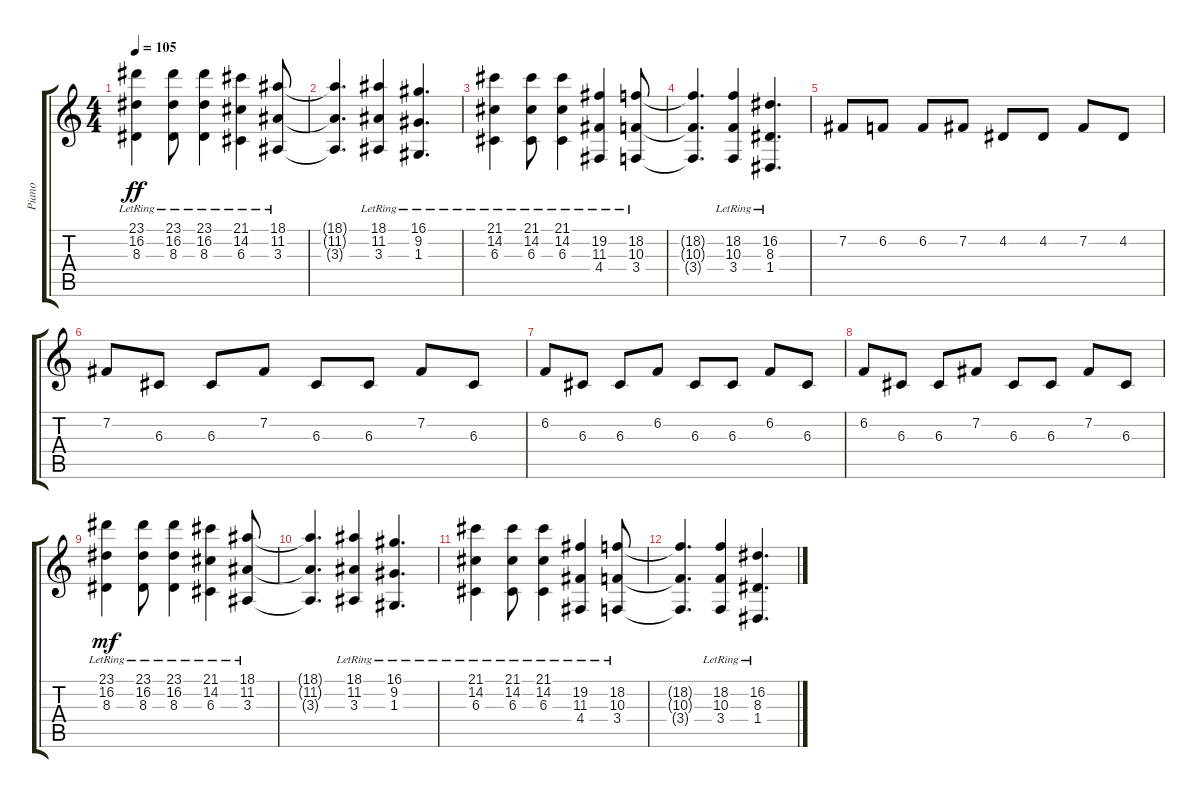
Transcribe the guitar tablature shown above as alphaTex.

\track ("Piano" "Piano") {instrument brightacousticpiano}
\staff {score tabs}
\tuning (E4 B3 G3 D3 A2 E2) {hide}
\ts (4 4)
\tempo 105
\clef g2
\ks c
(23.1{lr} 16.2 8.3{lr}).4{dy ff} (23.1 16.2 8.3{lr}).8 (23.1{lr} 16.2 8.3{lr}).4 (21.1{lr} 14.2 6.3{lr}).4 (18.1{lr} 11.2 3.3{lr}).8 |
(18.1{t} 11.2{t} 3.3{t}).4{d} (18.1{lr} 11.2 3.3{lr}).4 (16.1{lr} 9.2 1.3{lr}).4{d} |
(21.1{lr} 14.2 6.3{lr}).4 (21.1 14.2 6.3{lr}).8 (21.1{lr} 14.2 6.3{lr}).4 (19.2 11.3 4.4{lr}).4 (18.2{lr} 10.3 3.4{lr}).8 |
(18.2{t} 10.3{t} 3.4{t}).4{d} (18.2{lr} 10.3 3.4{lr}).4 (16.2{lr} 8.3 1.4{lr}).4{d} |
7.2.8 6.2.8 6.2.8 7.2.8 4.2.8 4.2.8 7.2.8 4.2.8 |
7.2.8 6.3.8 6.3.8 7.2.8 6.3.8 6.3.8 7.2.8 6.3.8 |
6.2.8 6.3.8 6.3.8 6.2.8 6.3.8 6.3.8 6.2.8 6.3.8 |
6.2.8 6.3.8 6.3.8 7.2.8 6.3.8 6.3.8 7.2.8 6.3.8 |
(23.1{lr} 16.2 8.3{lr}).4{dy mf} (23.1 16.2 8.3{lr}).8 (23.1{lr} 16.2 8.3{lr}).4 (21.1{lr} 14.2 6.3{lr}).4 (18.1{lr} 11.2 3.3{lr}).8 |
(18.1{t} 11.2{t} 3.3{t}).4{d} (18.1{lr} 11.2 3.3{lr}).4 (16.1{lr} 9.2 1.3{lr}).4{d} |
(21.1{lr} 14.2 6.3{lr}).4 (21.1 14.2 6.3{lr}).8 (21.1{lr} 14.2 6.3{lr}).4 (19.2 11.3 4.4{lr}).4 (18.2{lr} 10.3 3.4{lr}).8 |
(18.2{t} 10.3{t} 3.4{t}).4{d} (18.2{lr} 10.3 3.4{lr}).4 (16.2{lr} 8.3 1.4{lr}).4{d}
